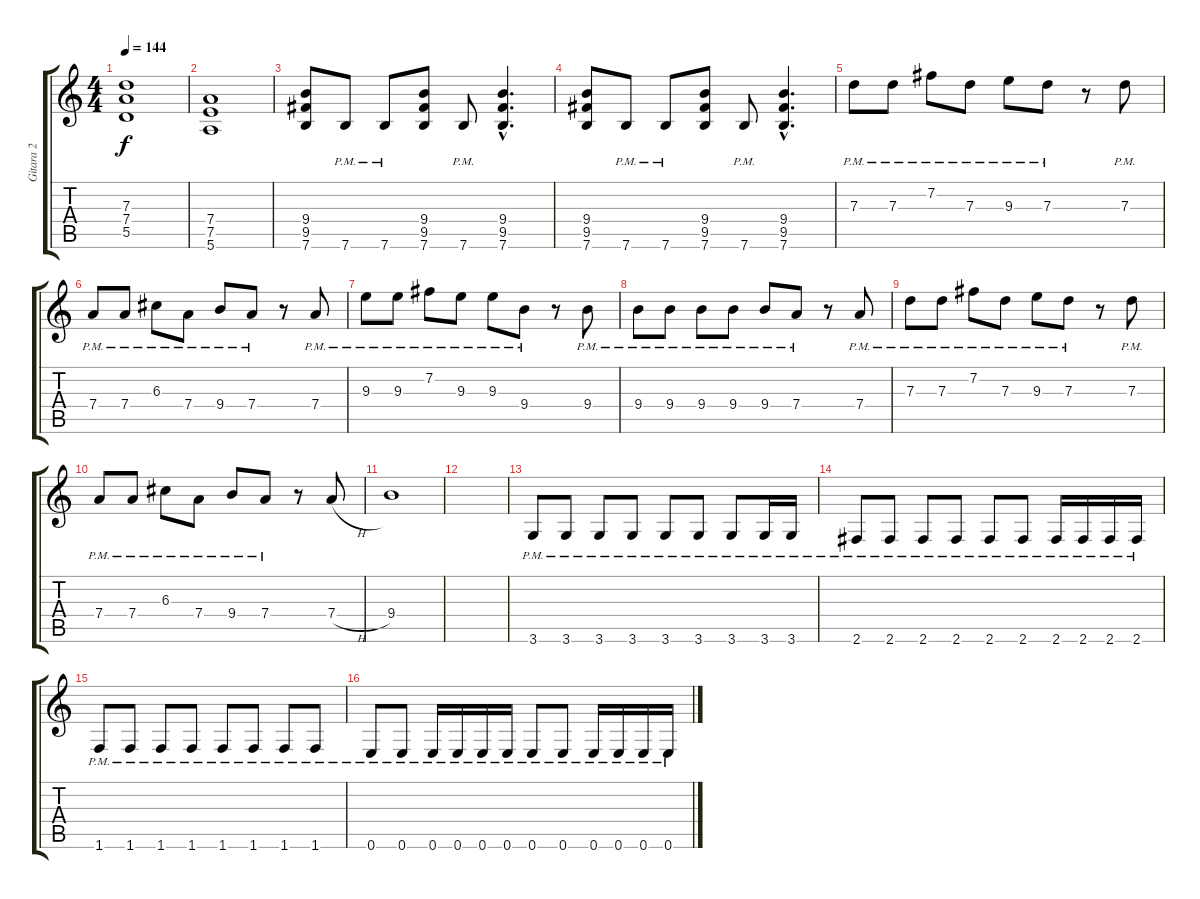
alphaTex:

\track ("Gitara 2" "Gitara 2") {instrument acousticguitarsteel}
\staff {score tabs}
\tuning (E4 B3 G3 D3 A2 E2) {hide}
\ts (4 4)
\tempo 144
\clef g2
\ks c
(7.3 7.4 5.5).1{dy f} |
(7.4 7.5 5.6).1 |
(9.4 9.5 7.6).8 7.6{pm}.8 7.6{pm}.8 (9.4 9.5 7.6).8 7.6{pm}.8 (9.4{hac} 9.5{hac} 7.6{hac}).4{d} |
(9.4 9.5 7.6).8 7.6{pm}.8 7.6{pm}.8 (9.4 9.5 7.6).8 7.6{pm}.8 (9.4{hac} 9.5{hac} 7.6{hac}).4{d} |
7.3{pm}.8{volume 11 balance 3 instrument overdrivenguitar} 7.3{pm}.8 7.2{pm}.8 7.3{pm}.8 9.3{pm}.8 7.3{pm}.8 r.8 7.3{pm}.8 |
7.4{pm}.8 7.4{pm}.8 6.3{pm}.8 7.4{pm}.8 9.4{pm}.8 7.4{pm}.8 r.8 7.4{pm}.8 |
9.3{pm}.8 9.3{pm}.8 7.2{pm}.8 9.3{pm}.8 9.3{pm}.8 9.4{pm}.8 r.8 9.4{pm}.8 |
9.4{pm}.8 9.4{pm}.8 9.4{pm}.8 9.4{pm}.8 9.4{pm}.8 7.4{pm}.8 r.8 7.4{pm}.8 |
7.3{pm}.8 7.3{pm}.8 7.2{pm}.8 7.3{pm}.8 9.3{pm}.8 7.3{pm}.8 r.8 7.3{pm}.8 |
7.4{pm}.8 7.4{pm}.8 6.3{pm}.8 7.4{pm}.8 9.4{pm}.8 7.4{pm}.8 r.8 7.4{h}.8 |
9.4.1{volume 4} |
|
3.6{pm}.8{volume 12 instrument electricguitarmuted} 3.6{pm}.8 3.6{pm}.8 3.6{pm}.8 3.6{pm}.8 3.6{pm}.8 3.6{pm}.8 3.6{pm}.16 3.6{pm}.16 |
2.6{pm}.8 2.6{pm}.8 2.6{pm}.8 2.6{pm}.8 2.6{pm}.8 2.6{pm}.8 2.6{pm}.16 2.6{pm}.16 2.6{pm}.16 2.6{pm}.16 |
1.6{pm}.8 1.6{pm}.8 1.6{pm}.8 1.6{pm}.8 1.6{pm}.8 1.6{pm}.8 1.6{pm}.8 1.6{pm}.8 |
0.6{pm}.8 0.6{pm}.8 0.6{pm}.16 0.6{pm}.16 0.6{pm}.16 0.6{pm}.16 0.6{pm}.8 0.6{pm}.8 0.6{pm}.16 0.6{pm}.16 0.6{pm}.16 0.6{pm}.16
